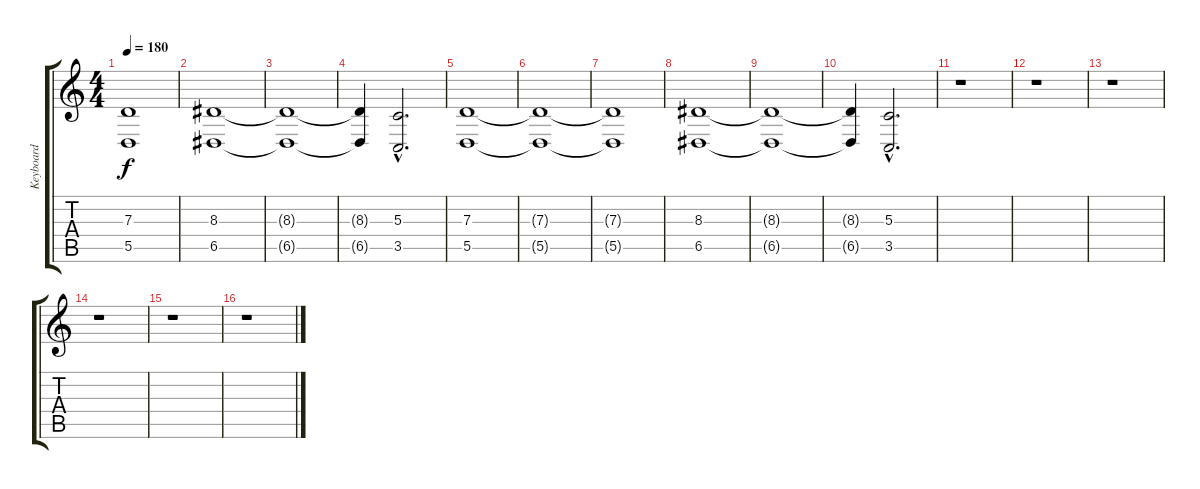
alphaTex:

\track ("Keyboard" "Keyboard") {instrument pad4choir}
\staff {score tabs}
\tuning (E4 B3 G3 D3 A2 D2) {hide}
\ts (4 4)
\tempo 180
\clef g2
\ks c
(7.3{t} 5.5{t}).1{dy f} |
(8.3 6.5).1 |
(8.3{t} 6.5{t}).1 |
(8.3{t} 6.5{t}).4 (5.3{hac} 3.5{hac}).2{d} |
(7.3 5.5).1 |
(7.3{t} 5.5{t}).1 |
(7.3{t} 5.5{t}).1 |
(8.3 6.5).1 |
(8.3{t} 6.5{t}).1 |
(8.3{t} 6.5{t}).4 (5.3{hac} 3.5{hac}).2{d} |
r.1 |
r.1 |
r.1 |
r.1 |
r.1 |
r.1
